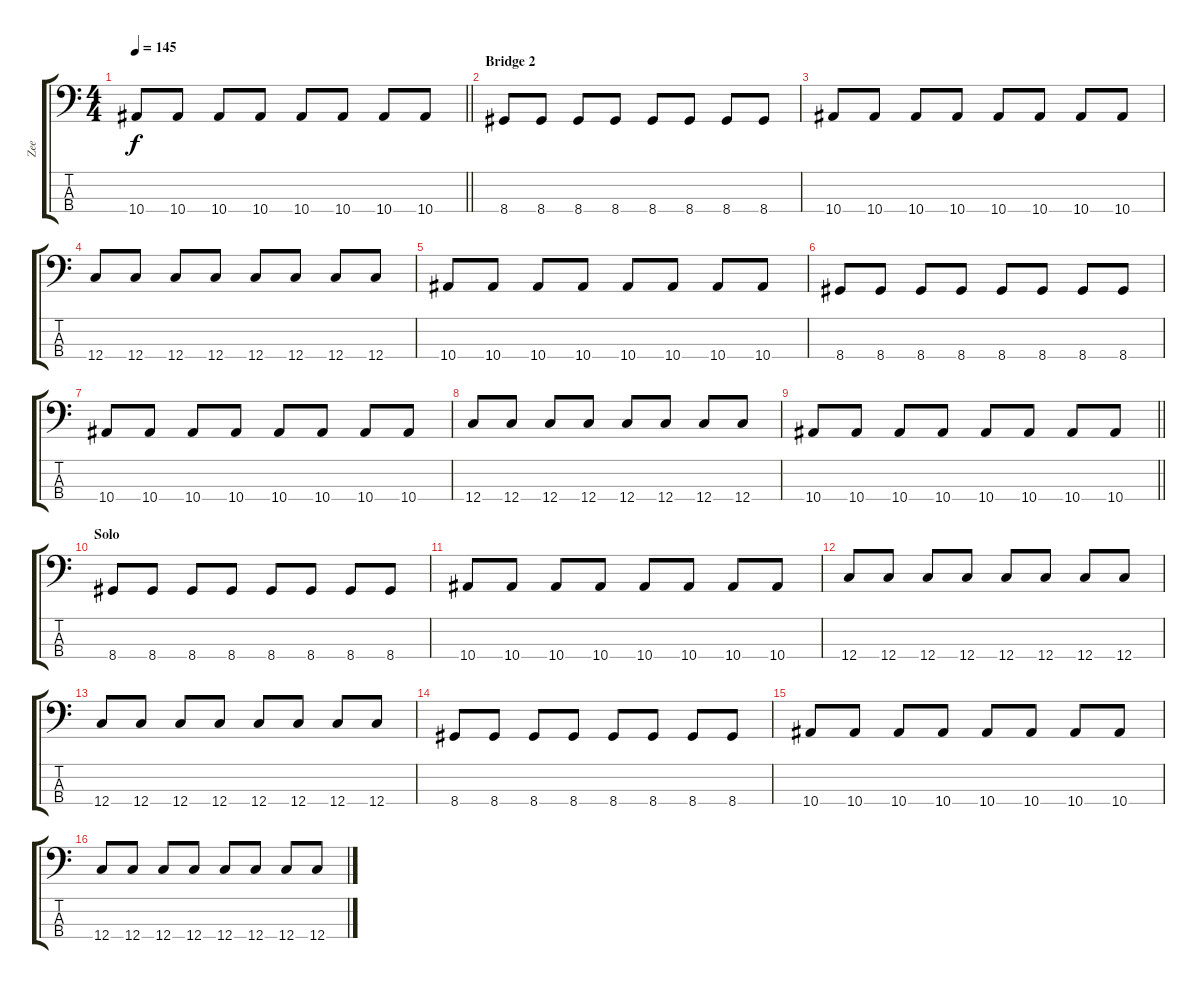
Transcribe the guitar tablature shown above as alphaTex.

\track ("Zee" "Zee") {instrument electricbassfinger}
\staff {score tabs}
\tuning (F2 C2 G1 C1) {hide}
\ts (4 4)
\tempo 145
\clef f4
\barLineRight lightlight
\ks c
10.4.8{dy f} 10.4.8 10.4.8 10.4.8 10.4.8 10.4.8 10.4.8 10.4.8 |
\section ("" "Bridge 2")
8.4.8 8.4.8 8.4.8 8.4.8 8.4.8 8.4.8 8.4.8 8.4.8 |
10.4.8 10.4.8 10.4.8 10.4.8 10.4.8 10.4.8 10.4.8 10.4.8 |
12.4.8 12.4.8 12.4.8 12.4.8 12.4.8 12.4.8 12.4.8 12.4.8 |
10.4.8 10.4.8 10.4.8 10.4.8 10.4.8 10.4.8 10.4.8 10.4.8 |
8.4.8 8.4.8 8.4.8 8.4.8 8.4.8 8.4.8 8.4.8 8.4.8 |
10.4.8 10.4.8 10.4.8 10.4.8 10.4.8 10.4.8 10.4.8 10.4.8 |
12.4.8 12.4.8 12.4.8 12.4.8 12.4.8 12.4.8 12.4.8 12.4.8 |
\barLineRight lightlight
10.4.8 10.4.8 10.4.8 10.4.8 10.4.8 10.4.8 10.4.8 10.4.8 |
\section ("" "Solo")
8.4.8 8.4.8 8.4.8 8.4.8 8.4.8 8.4.8 8.4.8 8.4.8 |
10.4.8 10.4.8 10.4.8 10.4.8 10.4.8 10.4.8 10.4.8 10.4.8 |
12.4.8 12.4.8 12.4.8 12.4.8 12.4.8 12.4.8 12.4.8 12.4.8 |
12.4.8 12.4.8 12.4.8 12.4.8 12.4.8 12.4.8 12.4.8 12.4.8 |
8.4.8 8.4.8 8.4.8 8.4.8 8.4.8 8.4.8 8.4.8 8.4.8 |
10.4.8 10.4.8 10.4.8 10.4.8 10.4.8 10.4.8 10.4.8 10.4.8 |
12.4.8 12.4.8 12.4.8 12.4.8 12.4.8 12.4.8 12.4.8 12.4.8
